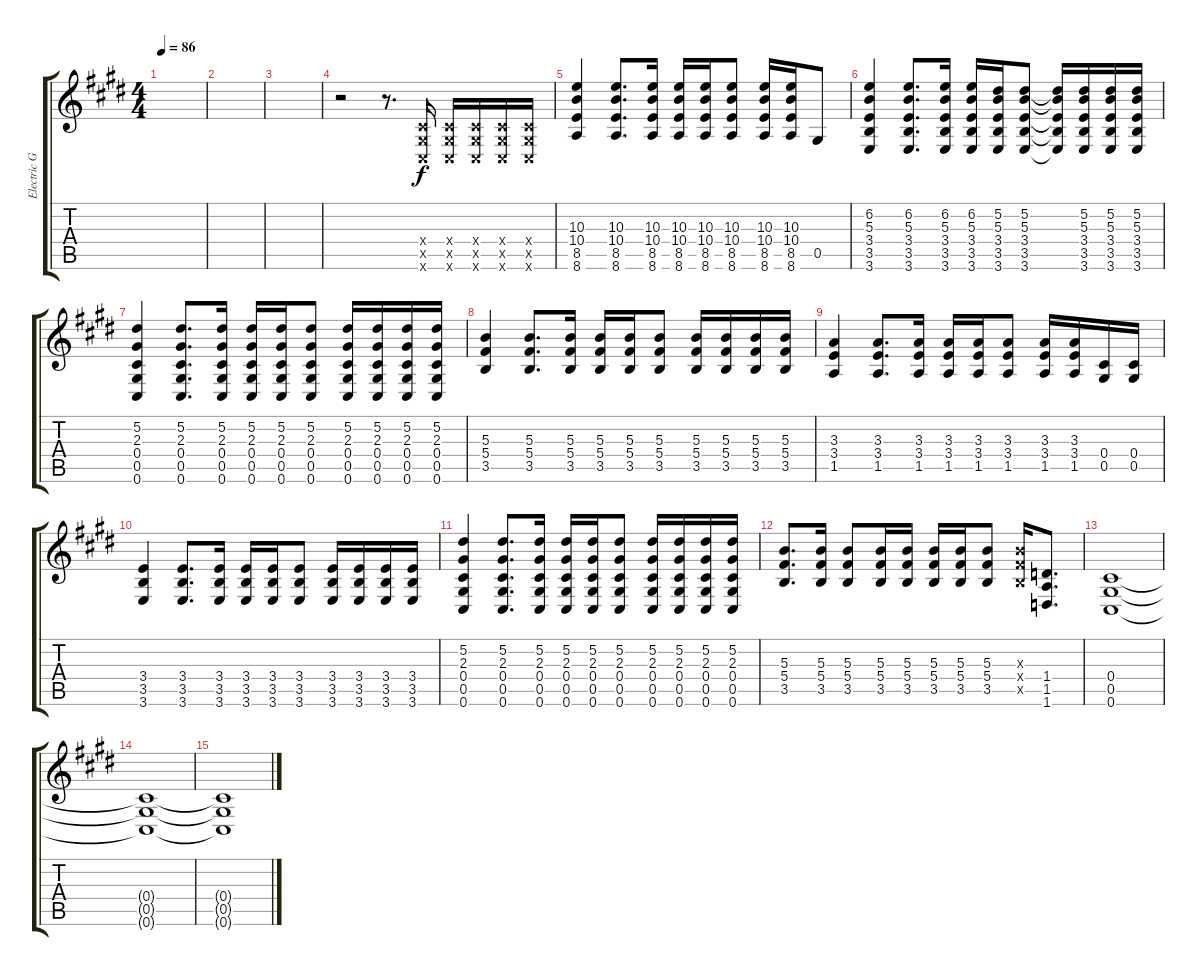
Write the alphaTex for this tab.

\track ("Electric Guitar" "Electric G") {instrument distortionguitar}
\staff {score tabs}
\tuning (Eb4 Bb3 Gb3 Db3 Ab2 Db2) {hide}
\ts (4 4)
\tempo 86
\clef g2
\ks e
|
|
|
r.2 r.8{d} (0.4{x} 0.5{x} 0.6{x}).16 (0.4{x} 0.5{x} 0.6{x}).16 (0.4{x} 0.5{x} 0.6{x}).16 (0.4{x} 0.5{x} 0.6{x}).16 (0.4{x} 0.5{x} 0.6{x}).16 |
(10.3 10.4 8.5 8.6).4 (10.3 10.4 8.5 8.6).8{d} (10.3 10.4 8.5 8.6).16 (10.3 10.4 8.5 8.6).16 (10.3 10.4 8.5 8.6).16 (10.3 10.4 8.5 8.6).8 (10.3 10.4 8.5 8.6).16 (10.3 10.4 8.5 8.6).16 0.5.8 |
(6.2 5.3 3.4 3.5 3.6).4 (6.2 5.3 3.4 3.5 3.6).8{d} (6.2 5.3 3.4 3.5 3.6).16 (6.2 5.3 3.4 3.5 3.6).16 (5.2 5.3 3.4 3.5 3.6).16 (5.2 5.3 3.4 3.5 3.6).8 (5.2{t} 5.3{t} 3.4{t} 3.5{t} 3.6{t}).16 (5.2 5.3 3.4 3.5 3.6).16 (5.2 5.3 3.4 3.5 3.6).16 (5.2 5.3 3.4 3.5 3.6).16 |
(5.2 2.3 0.4 0.5 0.6).4 (5.2 2.3 0.4 0.5 0.6).8{d} (5.2 2.3 0.4 0.5 0.6).16 (5.2 2.3 0.4 0.5 0.6).16 (5.2 2.3 0.4 0.5 0.6).16 (5.2 2.3 0.4 0.5 0.6).8 (5.2 2.3 0.4 0.5 0.6).16 (5.2 2.3 0.4 0.5 0.6).16 (5.2 2.3 0.4 0.5 0.6).16 (5.2 2.3 0.4 0.5 0.6).16 |
(5.3 5.4 3.5).4 (5.3 5.4 3.5).8{d} (5.3 5.4 3.5).16 (5.3 5.4 3.5).16 (5.3 5.4 3.5).16 (5.3 5.4 3.5).8 (5.3 5.4 3.5).16 (5.3 5.4 3.5).16 (5.3 5.4 3.5).16 (5.3 5.4 3.5).16 |
(3.3 3.4 1.5).4 (3.3 3.4 1.5).8{d} (3.3 3.4 1.5).16 (3.3 3.4 1.5).16 (3.3 3.4 1.5).16 (3.3 3.4 1.5).8 (3.3 3.4 1.5).16 (3.3 3.4 1.5).16 (0.4 0.5).16 (0.4 0.5).16 |
(3.4 3.5 3.6).4 (3.4 3.5 3.6).8{d} (3.4 3.5 3.6).16 (3.4 3.5 3.6).16 (3.4 3.5 3.6).16 (3.4 3.5 3.6).8 (3.4 3.5 3.6).16 (3.4 3.5 3.6).16 (3.4 3.5 3.6).16 (3.4 3.5 3.6).16 |
(5.2 2.3 0.4 0.5 0.6).4 (5.2 2.3 0.4 0.5 0.6).8{d} (5.2 2.3 0.4 0.5 0.6).16 (5.2 2.3 0.4 0.5 0.6).16 (5.2 2.3 0.4 0.5 0.6).16 (5.2 2.3 0.4 0.5 0.6).8 (5.2 2.3 0.4 0.5 0.6).16 (5.2 2.3 0.4 0.5 0.6).16 (5.2 2.3 0.4 0.5 0.6).16 (5.2 2.3 0.4 0.5 0.6).16 |
(5.3 5.4 3.5).8{d} (5.3 5.4 3.5).16 (5.3 5.4 3.5).8 (5.3 5.4 3.5).16 (5.3 5.4 3.5).16 (5.3 5.4 3.5).16 (5.3 5.4 3.5).16 (5.3 5.4 3.5).8 (5.3{x} 5.4{x} 3.5{x}).16 (1.4 1.5 1.6).8{d} |
(0.4 0.5 0.6).1 |
(0.4{t} 0.5{t} 0.6{t}).1 |
(0.4{t} 0.5{t} 0.6{t}).1
